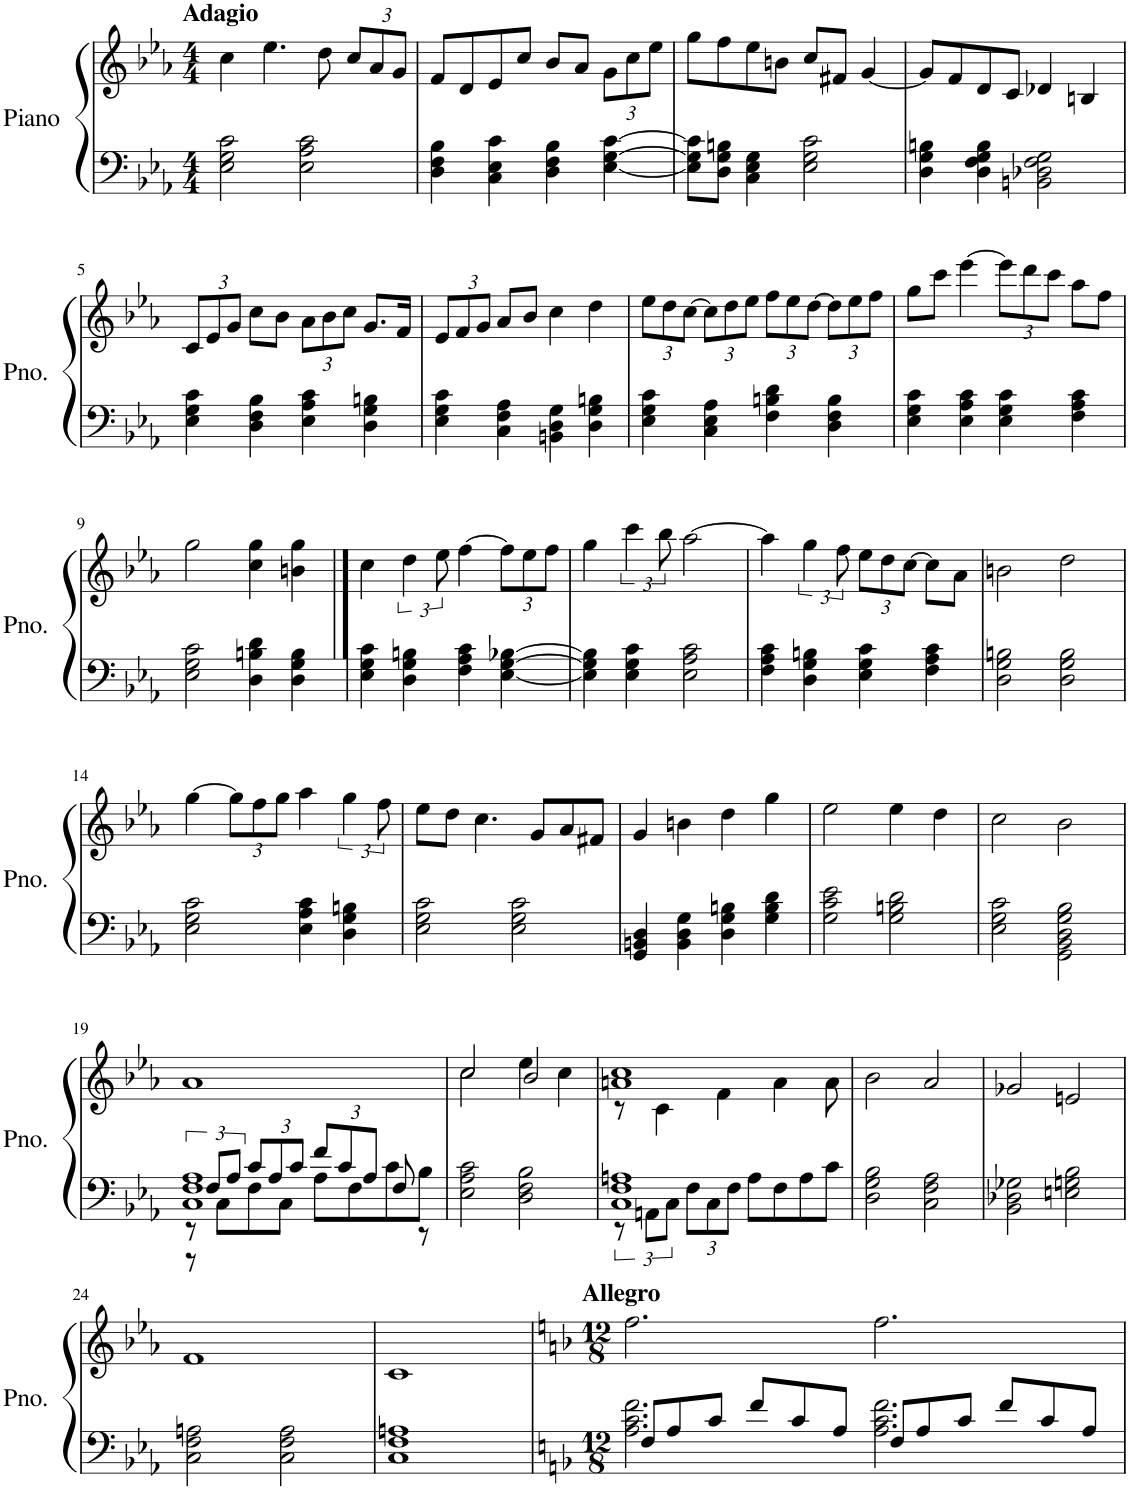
**kern	**kern
*part1	*part1
*staff2	*staff1
*I"Piano	*
*I'Pno.	*
*clefF4	*clefG2
*k[b-e-a-]	*k[b-e-a-]
*M4/4	*M4/4
=1	=1
!	!LO:TX:a:B:t=Adagio
2E-\ 2G\ 2c\	4cc\
.	4.ee-\
2E-\ 2A-\ 2c\	.
.	8dd\
*	*Xbrackettup
.	12cc/L
.	12a-/
.	12g/J
=2	=2
4D\ 4F\ 4B-\	8f/L
.	8d/
4C\ 4E-\ 4c\	8e-/
.	8cc/J
4D\ 4F\ 4B-\	8b-/L
.	8a-/J
[4E-\ [4G\ [4c\	12g\L
.	12cc\
.	12ee-\J
=3	=3
8E-\] 8G\] 8c\]L	8gg\L
8D\ 8G\ 8Bn\J	8ff\
4C\ 4E-\ 4G\	8ee-\
.	8bn\J
2E-\ 2G\ 2c\	8cc/L
.	8f#X/J
.	[4g/
=4	=4
4D\ 4G\ 4Bn\	8g/L]
.	8f/
4D\ 4F\ 4G\ 4B\	8d/
.	8c/J
2BBn\ 2D-X\ 2F\ 2G\	4d-X/
.	4Bn/
!!LO:LB:g=z
=5	=5
4E-\ 4G\ 4c\	12c/L
.	12e-/
.	12g/J
4D\ 4F\ 4B-\	8cc\L
.	8b-\J
4E-\ 4A-\ 4c\	12a-\L
.	12b-\
.	12cc\J
4D\ 4G\ 4Bn\	8.g/L
.	16f/Jk
=6	=6
4E-\ 4G\ 4c\	12e-/L
.	12f/
.	12g/J
4C\ 4F\ 4A-\	8a-/L
.	8b-/J
4BBn\ 4D\ 4G\	4cc\
4D\ 4G\ 4Bn\	4dd\
=7	=7
4E-\ 4G\ 4c\	12ee-\L
.	12dd\
.	[12cc\J
4C\ 4E-\ 4A-\	12cc\L]
.	12dd\
.	12ee-\J
4F\ 4Bn\ 4d\	12ff\L
.	12ee-\
.	[12dd\J
4D\ 4F\ 4B\	12dd\L]
.	12ee-\
.	12ff\J
=8	=8
4E-\ 4G\ 4c\	8gg\L
.	8ccc\J
4E-\ 4A-\ 4c\	[4eee-\
4E-\ 4G\ 4c\	12eee-\L]
.	12ddd\
.	12ccc\J
4F\ 4A-\ 4c\	8aa-\L
.	8ff\J
!!LO:LB:g=z
=9	=9
2E-\ 2G\ 2c\	2gg\
4D\ 4Bn\ 4d\	4cc\ 4gg\
4D\ 4G\ 4B\	4bn\ 4gg\
==10	==10
4E-\ 4G\ 4c\	4cc\
*	*brackettup
4D\ 4G\ 4Bn\	6dd\
.	12ee-\
4F\ 4A-\ 4c\	[4ff\
*	*Xbrackettup
[4E-\ [4G\ [4B-X\	12ff\L]
.	12ee-\
.	12ff\J
=11	=11
4E-\] 4G\] 4B-\]	4gg\
*	*brackettup
4E-\ 4G\ 4c\	6ccc\
.	12bb-\
2E-\ 2A-\ 2c\	[2aa-\
=12	=12
4F\ 4A-\ 4c\	4aa-\]
4D\ 4G\ 4Bn\	6gg\
.	12ff\
*	*Xbrackettup
4E-\ 4G\ 4c\	12ee-\L
.	12dd\
.	[12cc\J
4F\ 4A-\ 4c\	8cc\L]
.	8a-\J
=13	=13
2D\ 2G\ 2Bn\	2bn\
2D\ 2G\ 2B\	2dd\
!!LO:LB:g=z
=14	=14
2E-\ 2G\ 2c\	[4gg\
.	12gg\L]
.	12ff\
.	12gg\J
4E-\ 4A-\ 4c\	4aa-\
*	*brackettup
4D\ 4G\ 4Bn\	6gg\
.	12ff\
=15	=15
2E-\ 2G\ 2c\	8ee-\L
.	8dd\J
.	4.cc\
2E-\ 2G\ 2c\	.
.	8g/L
.	8a-/
.	8f#X/J
=16	=16
4GG/ 4BBn/ 4D/	4g/
4BB\ 4D\ 4G\	4bn\
4D\ 4G\ 4Bn\	4dd\
4G\ 4B\ 4d\	4gg\
=17	=17
2G\ 2c\ 2e-\	2ee-\
2G\ 2Bn\ 2d\	4ee-\
.	4dd\
=18	=18
2E-\ 2G\ 2c\	2cc\
2GG\ 2BB-\ 2D\ 2G\ 2B-\	2b-\
!!LO:LB:g=z
=19	=19
*^	*
*	*^	*
1C 1F 1A-	8r	12r	1a-
.	.	12F/L	.
.	8C\L	.	.
.	.	12A-/J	.
*	*	*Xbrackettup	*
.	8F\	12c/L	.
.	.	12A-/	.
.	8C\J	.	.
.	.	12c/J	.
.	8A-\L	12f/L	.
.	.	12c/	.
.	8F\	.	.
.	.	12A-/J	.
.	8c\	8F/	.
.	8B-\J	8r	.
*v	*v	*v	*
=20	=20
*	*^
2E-\ 2A-\ 2c\	2cc/	2cc\
2D\ 2F\ 2B-\	2b-/	4ee-\
.	.	4cc\
=21	=21	=21
*^	*	*
*	*brackettup	*	*
1C 1F 1An	12r	1an 1cc	8r
.	12AAn\L	.	.
.	.	.	4c\
.	12C\J	.	.
*	*Xbrackettup	*	*
.	12F\L	.	.
.	12C\	.	.
.	.	.	4f\
.	12F\J	.	.
.	8A\L	.	.
.	8F\	.	4a\
.	8A\	.	.
.	8c\J	.	8a\
*v	*v	*	*
*	*v	*v
=22	=22
2D\ 2G\ 2B-\	2b-\
2C\ 2F\ 2A-\	2a-/
=23	=23
2BB-\ 2D-X\ 2G-X\	2g-X/
2En\ 2Gn\ 2B-\	2en/
!!LO:LB:g=z
=24	=24
2C\ 2F\ 2An\	1f
2C\ 2F\ 2A\	.
=25	=25
1C 1F 1An	1c
=26	=26
*k[b-]	*k[b-]
*M12/8	*M12/8
*^	*
!	!	!LO:TX:a:B:t=Allegro
8F/L	2.A\ 2.c\ 2.f\	2.ff\
8A/	.	.
8c/J	.	.
8f/L	.	.
8c/	.	.
8A/J	.	.
8F/L	2.A\ 2.c\ 2.f\	2.ff\
8A/	.	.
8c/J	.	.
8f/L	.	.
8c/	.	.
8A/J	.	.
*v	*v	*
=	=
*-	*-
